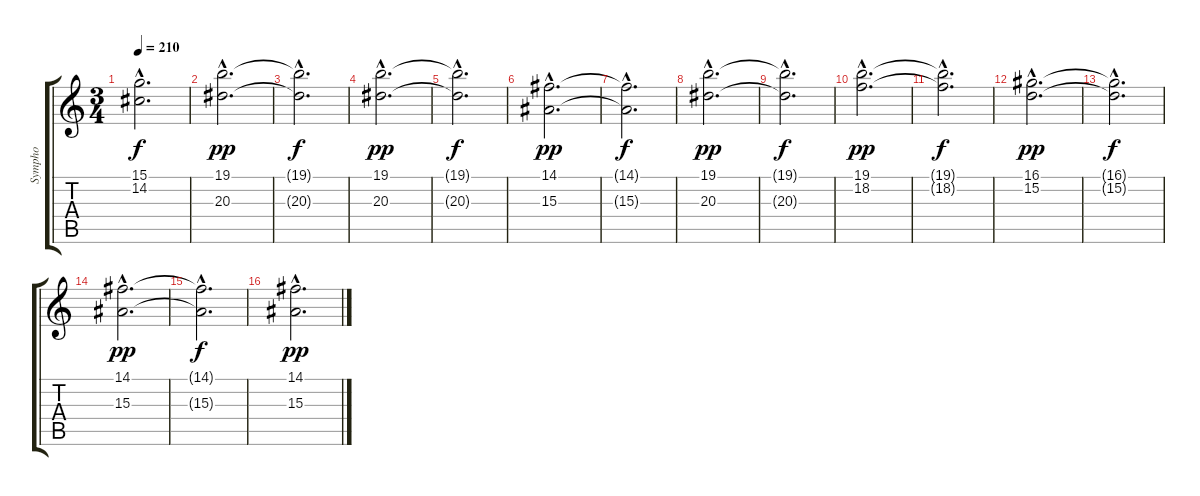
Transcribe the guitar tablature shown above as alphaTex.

\track ("Sympho" "Sympho") {instrument stringensemble1}
\staff {score tabs}
\tuning (E4 B3 G3 D3 A2 E2) {hide}
\ts (3 4)
\tempo 210
\clef g2
\ks c
(15.1{hac t} 14.2{hac t}).2{d dy f} |
(19.1{hac} 20.3{hac}).2{d dy pp} |
(19.1{hac t} 20.3{hac t}).2{d dy f} |
(19.1{hac} 20.3{hac}).2{d dy pp} |
(19.1{hac t} 20.3{hac t}).2{d dy f} |
(14.1{hac} 15.3{hac}).2{d dy pp} |
(14.1{hac t} 15.3{hac t}).2{d dy f} |
(19.1{hac} 20.3{hac}).2{d dy pp} |
(19.1{hac t} 20.3{hac t}).2{d dy f} |
(19.1{hac} 18.2{hac}).2{d dy pp} |
(19.1{hac t} 18.2{hac t}).2{d dy f} |
(16.1{hac} 15.2{hac}).2{d dy pp} |
(16.1{hac t} 15.2{hac t}).2{d dy f} |
(14.1{hac} 15.3{hac}).2{d dy pp} |
(14.1{hac t} 15.3{hac t}).2{d dy f} |
(14.1{hac} 15.3{hac}).2{d dy pp}
